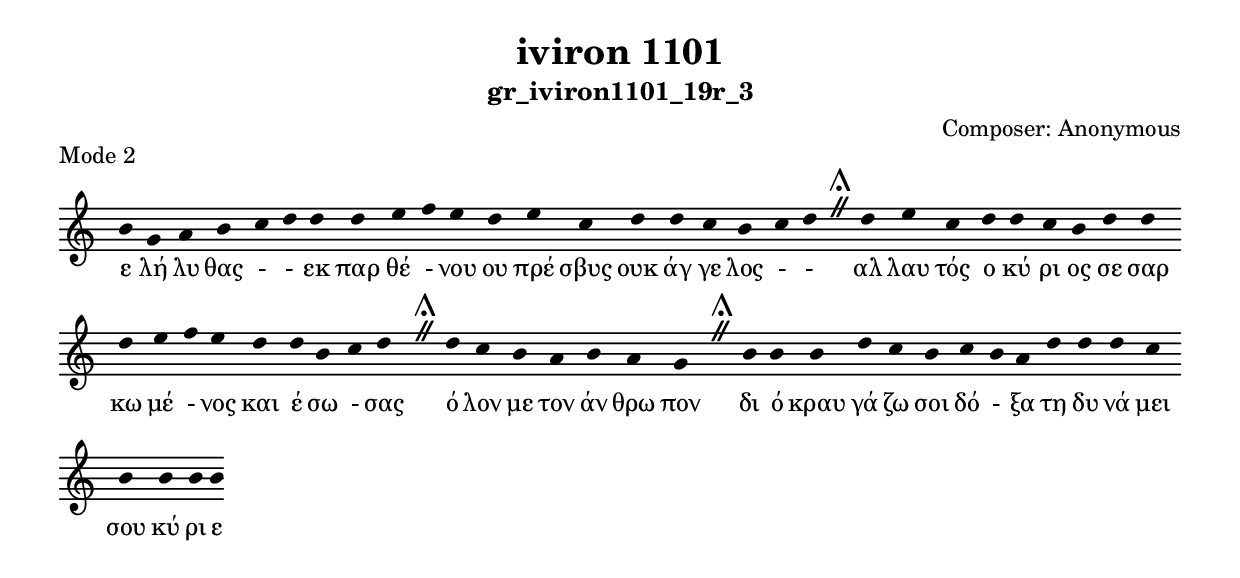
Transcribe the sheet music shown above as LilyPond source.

\include "gregorian.ly"

	\header {
 	  title = "iviron 1101"
	  subtitle = "gr_iviron1101_19r_3"
	  composer = "Composer: Anonymous"
	  piece = "Mode 2"
	}

	chant = {
	  b'4 g'4 a'4 b'4 c''4 d''4 d''4 d''4 e''4 f''4 e''4 d''4 e''4 c''4 d''4 d''4 c''4 b'4 c''4 d''4 \divisioMaior
 d''4 e''4 c''4 d''4 d''4 c''4 b'4 d''4 d''4 d''4 e''4 f''4 e''4 d''4 d''4 b'4 c''4 d''4 \divisioMaior
 d''4 c''4 b'4 a'4 b'4 a'4 g'4 \divisioMaior
 b'4 b'4 b'4 d''4 c''4 b'4 c''4 b'4 a'4 d''4 d''4 d''4 c''4 b'4 b'4 b'4 b'4\finalis
	}

	verba = \lyricmode {ε λή λυ θας -  - εκ παρ θέ - νου ου πρέ σβυς ουκ άγ γε λος -  - 
αλ λαυ τός ο κύ ρι ος σε σαρ κω μέ - νος και έ σω - σας 
ό λον με τον άν θρω πον 
δι ό κραυ γά ζω σοι δό - ξα τη δυ νά μει σου κύ ρι ε 
	}


	\score {
	  \new Staff <<
	  \new Voice = "melody" \chant
	  \new Lyrics = "one" \lyricsto melody \verba
	  >>
	  \layout {
	    \context {
	      \Staff
	      \remove "Time_signature_engraver"
	      \remove "Bar_engraver"
	    }
	    \context {
	      \Voice
	      \remove "Stem_engraver"
	    }
	  }
	}